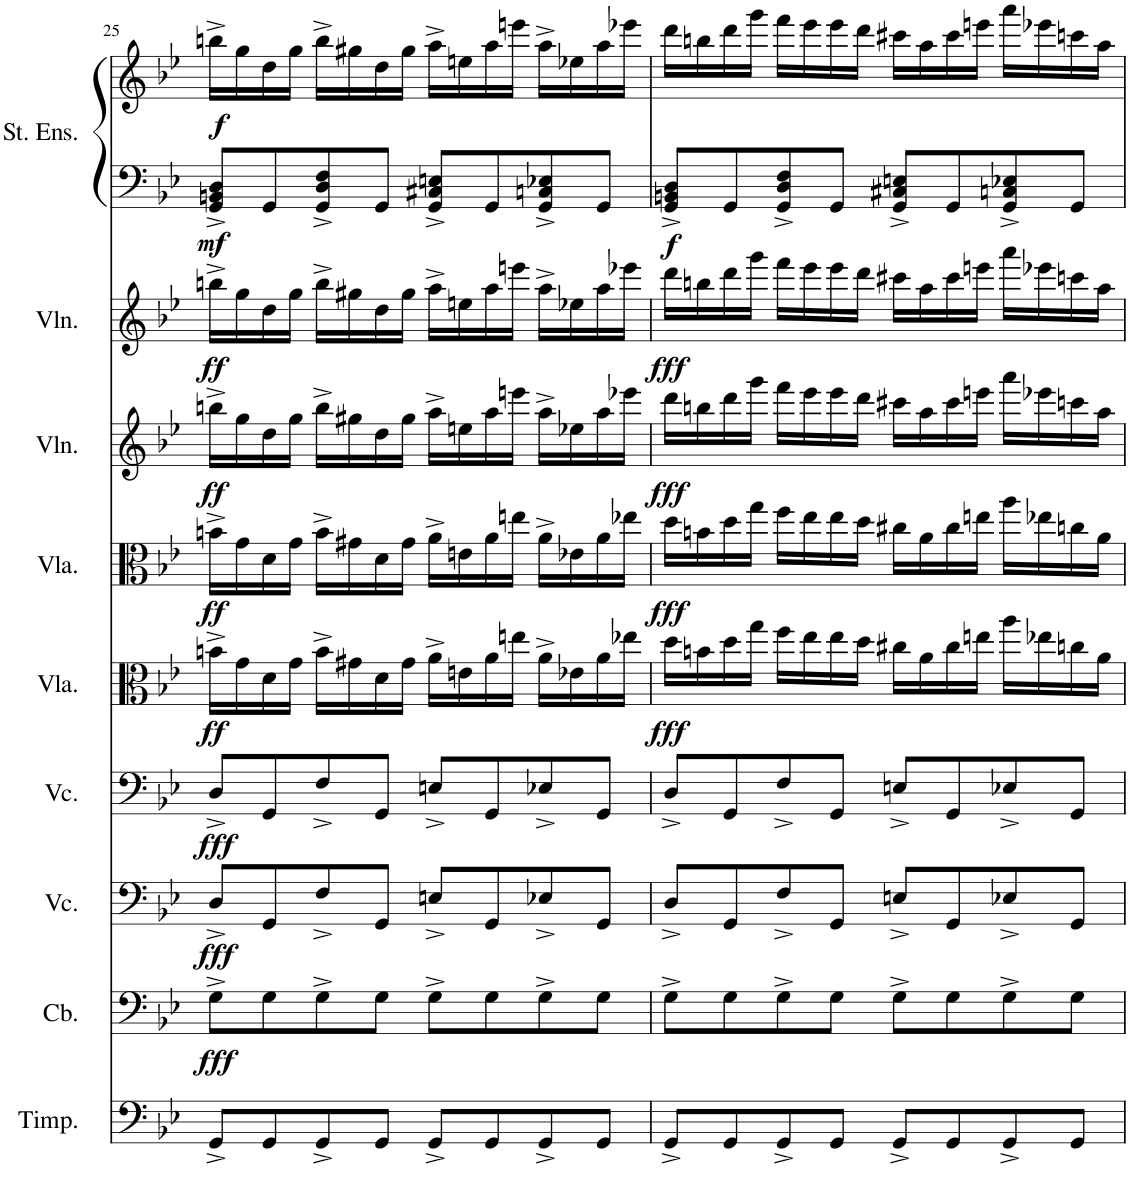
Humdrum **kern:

**kern	**kern	**dynam	**kern	**dynam	**kern	**dynam	**kern	**dynam	**kern	**dynam	**kern	**dynam	**kern	**dynam	**kern	**kern	**dynam
*part9	*part8	*part8	*part7	*part7	*part6	*part6	*part5	*part5	*part4	*part4	*part3	*part3	*part2	*part2	*part1	*part1	*part1
*staff10	*staff9	*staff9	*staff8	*staff8	*staff7	*staff7	*staff6	*staff6	*staff5	*staff5	*staff4	*staff4	*staff3	*staff3	*staff2	*staff1	*staff1/2
*I"Timpani	*I"Contrabass	*	*I"Cello 2	*	*I"Cello 1	*	*I"Viola 2	*	*I"Viola	*	*I"Violin 2	*	*I"Violin	*	*I"Strings	*	*
*I'Timp.	*I'Cb.	*	*	*	*	*	*I'Vla.	*	*I'Vla.	*	*I'Vln.	*	*I'Vln.	*	*	*	*
!!LO:PB:g=z
*clefF4	*clefF4	*	*clefF4	*	*clefF4	*	*clefC3	*	*clefC3	*	*clefG2	*	*clefG2	*	*clefF4	*clefG2	*
*	*Trd7c12	*	*	*	*	*	*	*	*	*	*	*	*	*	*	*	*
*k[b-e-]	*k[b-e-]	*	*k[b-e-]	*	*k[b-e-]	*	*k[b-e-]	*	*k[b-e-]	*	*k[b-e-]	*	*k[b-e-]	*	*k[b-e-]	*k[b-e-]	*
*M4/4	*M4/4	*	*M4/4	*	*M4/4	*	*M4/4	*	*M4/4	*	*M4/4	*	*M4/4	*	*M4/4	*M4/4	*
=25	=25	=25	=25	=25	=25	=25	=25	=25	=25	=25	=25	=25	=25	=25	=25	=25	=25
!	!	!LO:DY:b	!	!LO:DY:b	!	!LO:DY:b	!	!LO:DY:b	!	!LO:DY:b	!	!LO:DY:b	!	!LO:DY:b	!	!	!LO:DY:b=2
!	!	!	!	!	!	!	!	!	!	!	!	!	!	!	!	!	!LO:DY:n=1:b
8GG^/L	8G^\L	fff	8D^/L	fff	8D^/L	fff	16bn^\LL	ff	16bn^\LL	ff	16bbn^\LL	ff	16bbn^\LL	ff	8GG/^ 8BBn/^ 8D/^L	16bbn^\LL	mf f
.	.	.	.	.	.	.	16g\	.	16g\	.	16gg\	.	16gg\	.	.	16gg\	.
8GG/	8G\	.	8GG/	.	8GG/	.	16d\	.	16d\	.	16dd\	.	16dd\	.	8GG/	16dd\	.
.	.	.	.	.	.	.	16g\JJ	.	16g\JJ	.	16gg\JJ	.	16gg\JJ	.	.	16gg\JJ	.
8GG^/	8G^\	.	8F^/	.	8F^/	.	16b^\LL	.	16b^\LL	.	16bb^\LL	.	16bb^\LL	.	8GG/^ 8D/^ 8F/^	16bb^\LL	.
.	.	.	.	.	.	.	16g#X\	.	16g#X\	.	16gg#X\	.	16gg#X\	.	.	16gg#X\	.
8GG/J	8G\J	.	8GG/J	.	8GG/J	.	16d\	.	16d\	.	16dd\	.	16dd\	.	8GG/J	16dd\	.
.	.	.	.	.	.	.	16g#\JJ	.	16g#\JJ	.	16gg#\JJ	.	16gg#\JJ	.	.	16gg#\JJ	.
8GG^/L	8G^\L	.	8En^/L	.	8En^/L	.	16a^\LL	.	16a^\LL	.	16aa^\LL	.	16aa^\LL	.	8GG/^ 8C#X/^ 8En/^L	16aa^\LL	.
.	.	.	.	.	.	.	16en\	.	16en\	.	16een\	.	16een\	.	.	16een\	.
8GG/	8G\	.	8GG/	.	8GG/	.	16a\	.	16a\	.	16aa\	.	16aa\	.	8GG/	16aa\	.
.	.	.	.	.	.	.	16een\JJ	.	16een\JJ	.	16eeen\JJ	.	16eeen\JJ	.	.	16eeen\JJ	.
8GG^/	8G^\	.	8E-X^/	.	8E-X^/	.	16a^\LL	.	16a^\LL	.	16aa^\LL	.	16aa^\LL	.	8GG/^ 8Cn/^ 8E-X/^	16aa^\LL	.
.	.	.	.	.	.	.	16e-X\	.	16e-X\	.	16ee-X\	.	16ee-X\	.	.	16ee-X\	.
8GG/J	8G\J	.	8GG/J	.	8GG/J	.	16a\	.	16a\	.	16aa\	.	16aa\	.	8GG/J	16aa\	.
.	.	.	.	.	.	.	16ee-X\JJ	.	16ee-X\JJ	.	16eee-X\JJ	.	16eee-X\JJ	.	.	16eee-X\JJ	.
=26	=26	=26	=26	=26	=26	=26	=26	=26	=26	=26	=26	=26	=26	=26	=26	=26	=26
!	!	!	!	!	!	!	!	!LO:DY:b	!	!LO:DY:b	!	!LO:DY:b	!	!LO:DY:b	!	!	!LO:DY:b=2
8GG^/L	8G^\L	.	8D^/L	.	8D^/L	.	16dd\LL	fff	16dd\LL	fff	16ddd\LL	fff	16ddd\LL	fff	8GG/^ 8BBn/^ 8D/^L	16ddd\LL	f
.	.	.	.	.	.	.	16bn\	.	16bn\	.	16bbn\	.	16bbn\	.	.	16bbn\	.
8GG/	8G\	.	8GG/	.	8GG/	.	16dd\	.	16dd\	.	16ddd\	.	16ddd\	.	8GG/	16ddd\	.
.	.	.	.	.	.	.	16gg\JJ	.	16gg\JJ	.	16ggg\JJ	.	16ggg\JJ	.	.	16ggg\JJ	.
8GG^/	8G^\	.	8F^/	.	8F^/	.	16ff\LL	.	16ff\LL	.	16fff\LL	.	16fff\LL	.	8GG/^ 8D/^ 8F/^	16fff\LL	.
.	.	.	.	.	.	.	16ee-\	.	16ee-\	.	16eee-\	.	16eee-\	.	.	16eee-\	.
8GG/J	8G\J	.	8GG/J	.	8GG/J	.	16ee-\	.	16ee-\	.	16eee-\	.	16eee-\	.	8GG/J	16eee-\	.
.	.	.	.	.	.	.	16dd\JJ	.	16dd\JJ	.	16ddd\JJ	.	16ddd\JJ	.	.	16ddd\JJ	.
8GG^/L	8G^\L	.	8En^/L	.	8En^/L	.	16cc#X\LL	.	16cc#X\LL	.	16ccc#X\LL	.	16ccc#X\LL	.	8GG/^ 8C#X/^ 8En/^L	16ccc#X\LL	.
.	.	.	.	.	.	.	16a\	.	16a\	.	16aa\	.	16aa\	.	.	16aa\	.
8GG/	8G\	.	8GG/	.	8GG/	.	16cc#\	.	16cc#\	.	16ccc#\	.	16ccc#\	.	8GG/	16ccc#\	.
.	.	.	.	.	.	.	16een\JJ	.	16een\JJ	.	16eeen\JJ	.	16eeen\JJ	.	.	16eeen\JJ	.
8GG^/	8G^\	.	8E-X^/	.	8E-X^/	.	16aa\LL	.	16aa\LL	.	16aaa\LL	.	16aaa\LL	.	8GG/^ 8Cn/^ 8E-X/^	16aaa\LL	.
.	.	.	.	.	.	.	16ee-X\	.	16ee-X\	.	16eee-X\	.	16eee-X\	.	.	16eee-X\	.
8GG/J	8G\J	.	8GG/J	.	8GG/J	.	16ccn\	.	16ccn\	.	16cccn\	.	16cccn\	.	8GG/J	16cccn\	.
.	.	.	.	.	.	.	16a\JJ	.	16a\JJ	.	16aa\JJ	.	16aa\JJ	.	.	16aa\JJ	.
=	=	=	=	=	=	=	=	=	=	=	=	=	=	=	=	=	=
*-	*-	*-	*-	*-	*-	*-	*-	*-	*-	*-	*-	*-	*-	*-	*-	*-	*-
